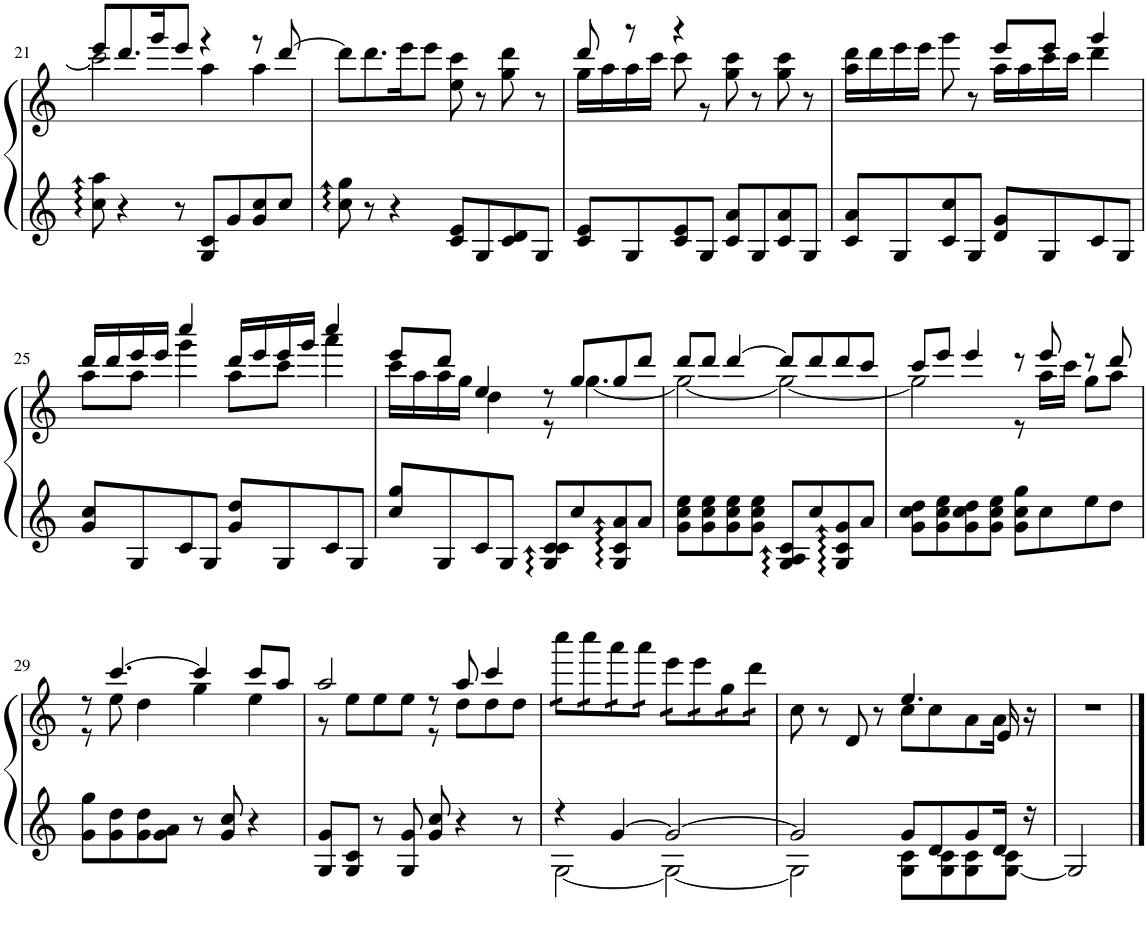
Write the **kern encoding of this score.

**kern	**kern
*part1	*part1
*staff2	*staff1
*I"Piano	*
*I'Pno.	*
!!LO:PB:g=z
*clefG2	*clefG2
*k[]	*k[]
*M2/2	*M2/2
=21	=21
*	*^
8cc\ 8aa\	8eee/L	2ccc\]
4r	8.ddd/	.
.	16ggg/K	.
8r	8eee/J	.
8G/ 8c/L	4r	4aa\
8g/	.	.
8g/ 8cc/	8r	4aa\
8cc/J	[8ddd/	.
*	*v	*v
=22	=22
8cc\ 8gg\	8ddd\L]
8r	8.ddd\
4r	.
.	16eee\K
.	8eee\J
8c/ 8e/L	8ee\ 8ccc\
8G/	8r
8c/ 8d/	8gg\ 8ddd\
8G/J	8r
=23	=23
*	*^
8c/ 8e/L	8ddd/	16gg\LL
.	.	16aa\
8G/	8r	16aa\
.	.	16ccc\JJ
8c/ 8e/	4r	8ccc\
8G/J	.	8r
8c/ 8a/L	8gg\ 8ccc\	2ryy
8G/	8r	.
8c/ 8a/	8gg\ 8ccc\	.
8G/J	8r	.
=24	=24	=24
8c/ 8a/L	16aa\ 16ddd\LL	2ryy
.	16ddd\	.
8G/	16eee\	.
.	16eee\JJ	.
8c/ 8cc/	8ggg\	.
8G/J	8r	.
8d/ 8g/L	8eee/L	16aa\LL
.	.	16aa\
8G/	8eee/J	16ccc\
.	.	16ccc\JJ
8c/	4ggg/	4ddd\
8G/J	.	.
!!LO:LB:g=z	!!
=25	=25	=25
8g/ 8cc/L	16ddd/LL	8aa\L
.	16ddd/	.
8G/	16eee/	8aa\J
.	16eee/JJ	.
8c/	4cccc/	4ggg\
8G/J	.	.
8g/ 8dd/L	16ddd/LL	8aa\L
.	16eee/	.
8G/	16eee/	8ccc\J
.	16ggg/JJ	.
8c/	4cccc/	4aaa\
8G/J	.	.
=26	=26	=26
8cc/ 8gg/L	8eee/L	16ccc\LL
.	.	16aa\
8G/	8ddd/J	16aa\
.	.	16gg\JJ
8c/	4ee/	4dd\
8G/J	.	.
8G/ 8c/ 8c/L	8r	8r
8cc/	8gg/L	[4.gg\
8G/ 8c/ 8a/	8gg/	.
8a/J	8ddd/J	.
=27	=27	=27
8g\ 8cc\ 8ee\L	8ddd/L	2gg\_
8g\ 8cc\ 8ee\	8ddd/J	.
8g\ 8cc\ 8ee\	[4ddd/	.
8g\ 8cc\ 8ee\J	.	.
8G/ 8A/ 8c/L	8ddd/L]	2gg\_
8cc/	8ddd/	.
8G/ 8c/ 8g/	8ddd/	.
8a/J	8ccc/J	.
=28	=28	=28
8g\ 8cc\ 8dd\L	8ccc/L	2gg\]
8g\ 8cc\ 8ee\	8eee/J	.
8g\ 8cc\ 8dd\	4eee/	.
8g\ 8cc\ 8ee\J	.	.
8g\ 8cc\ 8gg\L	8r	8r
8cc\	8eee/	16aa\LL
.	.	16ccc\JJ
8ee\	8r	8gg\L
8dd\J	8ddd/	8aa\J
!!LO:LB:g=z	!!
=29	=29	=29
8g\ 8gg\L	8r	8r
8g\ 8dd\	[4.ccc/	8ee\
8g\ 8dd\	.	4dd\
8g\ 8a\J	.	.
8r	4ccc/]	4gg\
8g/ 8cc/	.	.
4r	8ccc/L	4ee\
.	8aa/J	.
=30	=30	=30
8G/ 8g/L	2aa/	8r
8G/ 8c/J	.	8ee\L
8r	.	8ee\
8G/ 8g/	.	8ee\J
8g/ 8cc/	8r	8r
4r	8aa/	8dd\L
.	4ccc/	8dd\
8r	.	8dd\J
*	*v	*v
=31	=31
*^	*
*	*	*tremolo
4r	[2G\	16cccc\LL
.	.	16cccc\
.	.	16cccc\
.	.	16cccc\
[4g/	.	16aaa\
.	.	16aaa\
.	.	16aaa\
.	.	16aaa\JJ
2g/_	2G\_	16eee\LL
.	.	16eee\
.	.	16eee\
.	.	16eee\
.	.	16gg\
.	.	16gg\
.	.	16ddd\
.	.	16ddd\JJ
*	*	*Xtremolo
=32	=32	=32
*	*	*^
2g/]	2G\]	8cc\	2ryy
.	.	8r	.
.	.	8d/	.
.	.	8r	.
8g/L	8G\ 8c\L	4.ee/	8cc\L
8d/	8G\ 8c\	.	8cc\
8g/	8G\ 8c\	.	8a\
16d/Jk	[8G\ 8c\J	16e/	16a\Jk
16r	.	16r	16ryy
*v	*v	*	*
*	*v	*v
=33	=33
2G/]	1r
2ryy	.
==	==
*-	*-
